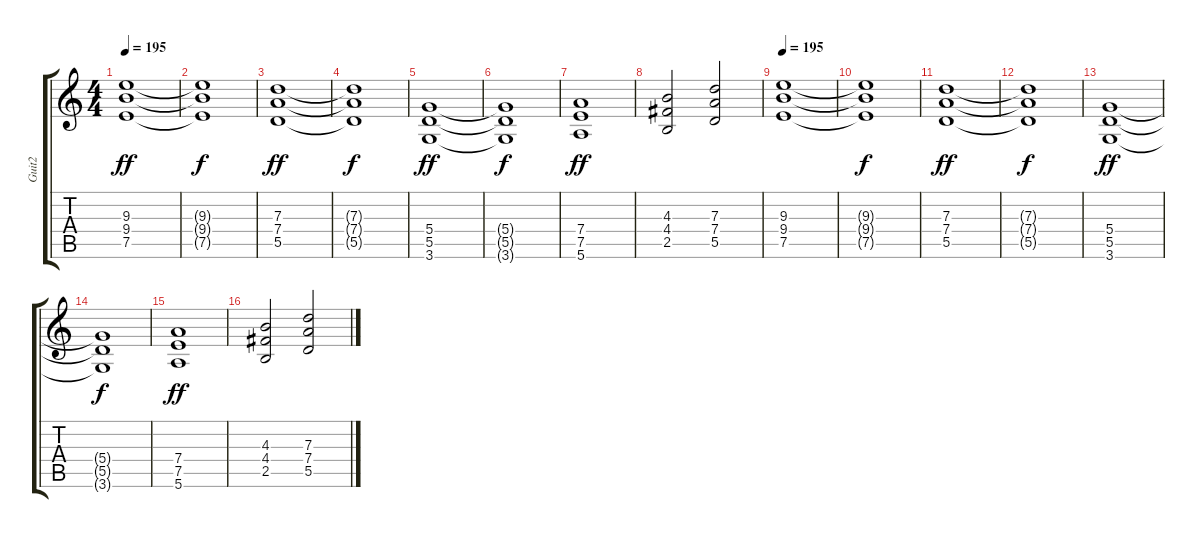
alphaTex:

\track ("Guit2" "Guit2") {instrument overdrivenguitar}
\staff {score tabs}
\tuning (E4 B3 G3 D3 A2 E2) {hide}
\ts (4 4)
\tempo 195
\clef g2
\ks c
(9.3 9.4 7.5).1{dy ff} |
(9.3{t} 9.4{t} 7.5{t}).1{dy f} |
(7.3 7.4 5.5).1{dy ff} |
(7.3{t} 7.4{t} 5.5{t}).1{dy f} |
(5.4 5.5 3.6).1{dy ff} |
(5.4{t} 5.5{t} 3.6{t}).1{dy f} |
(7.4 7.5 5.6).1{dy ff} |
(4.3 4.4 2.5).2 (7.3 7.4 5.5).2 |
\tempo 195
(9.3 9.4 7.5).1 |
(9.3{t} 9.4{t} 7.5{t}).1{dy f} |
(7.3 7.4 5.5).1{dy ff} |
(7.3{t} 7.4{t} 5.5{t}).1{dy f} |
(5.4 5.5 3.6).1{dy ff} |
(5.4{t} 5.5{t} 3.6{t}).1{dy f} |
(7.4 7.5 5.6).1{dy ff} |
(4.3 4.4 2.5).2 (7.3 7.4 5.5).2
